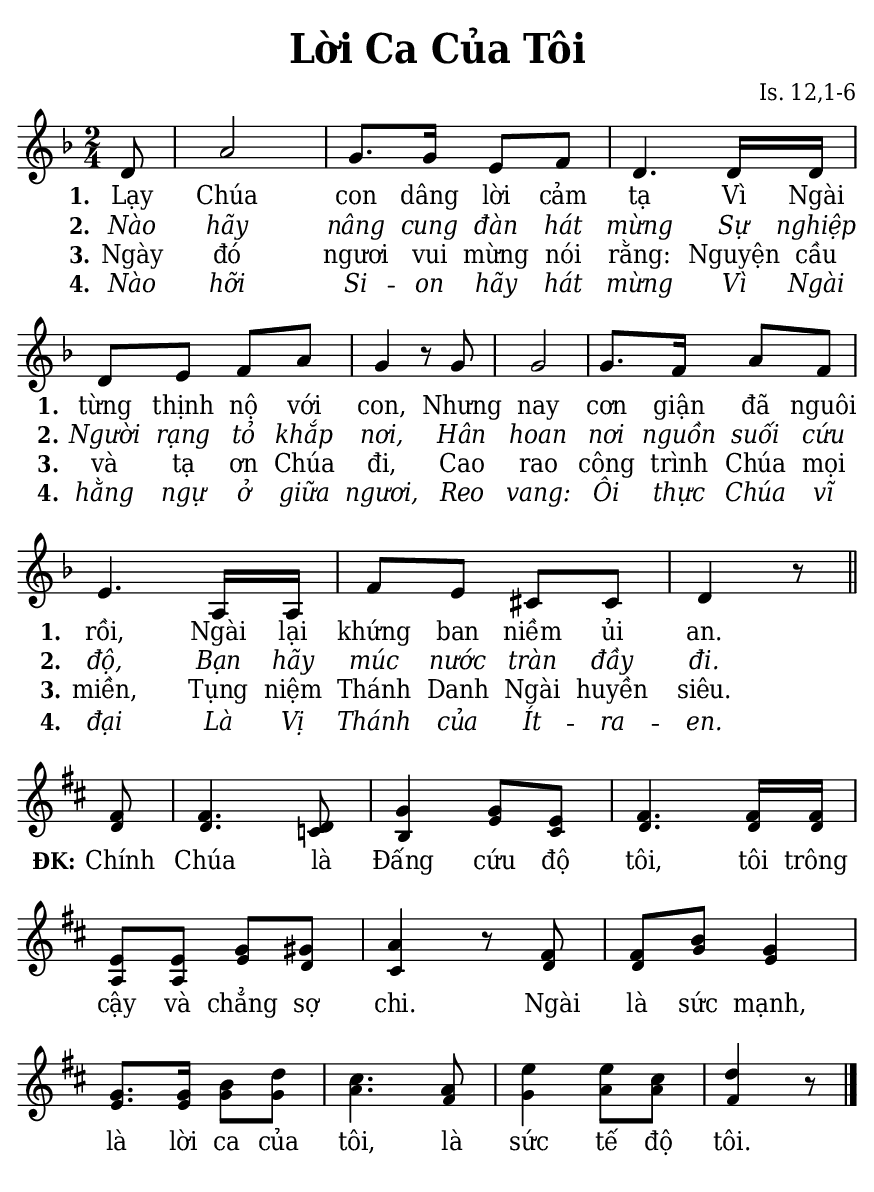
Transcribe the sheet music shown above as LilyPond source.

% Cài đặt chung\
\version "2.22.1"
\include "english.ly"

\header {
  title = \markup { \fontsize #1 "Lời Ca Của Tôi" }
  composer = "Is. 12,1-6"
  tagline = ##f
}

% mã nguồn cho những chức năng chưa hỗ trợ trong phiên bản lilypond hiện tại
% cung cấp bởi cộng đồng lilypond khi gửi email đến lilypond-user@gnu.org
% Đổi kích thước nốt cho bè phụ
notBePhu =
#(define-music-function (font-size music) (number? ly:music?)
   (for-some-music
     (lambda (m)
       (if (music-is-of-type? m 'rhythmic-event)
           (begin
             (set! (ly:music-property m 'tweaks)
                   (cons `(font-size . ,font-size)
                         (ly:music-property m 'tweaks)))
             #t)
           #f))
     music)
   music)

% in số phiên khúc trên mỗi dòng
#(define (add-grob-definition grob-name grob-entry)
     (set! all-grob-descriptions
           (cons ((@@ (lily) completize-grob-entry)
                  (cons grob-name grob-entry))
                 all-grob-descriptions)))

#(add-grob-definition
    'StanzaNumberSpanner
    `((direction . ,LEFT)
      (font-series . bold)
      (padding . 1.0)
      (side-axis . ,X)
      (stencil . ,ly:text-interface::print)
      (X-offset . ,ly:side-position-interface::x-aligned-side)
      (Y-extent . ,grob::always-Y-extent-from-stencil)
      (meta . ((class . Spanner)
               (interfaces . (font-interface
                              side-position-interface
                              stanza-number-interface
                              text-interface))))))

\layout {
    \context {
      \Global
      \grobdescriptions #all-grob-descriptions
    }
    \context {
      \Score
      \remove Stanza_number_align_engraver
      \consists
        #(lambda (context)
           (let ((texts '())
                 (syllables '()))
             (make-engraver
              (acknowledgers
               ((stanza-number-interface engraver grob source-engraver)
                  (set! texts (cons grob texts)))
               ((lyric-syllable-interface engraver grob source-engraver)
                  (set! syllables (cons grob syllables))))
              ((stop-translation-timestep engraver)
                 (for-each
                  (lambda (text)
                    (for-each
                     (lambda (syllable)
                       (ly:pointer-group-interface::add-grob
                        text
                        'side-support-elements
                        syllable))
                     syllables))
                  texts)
                 (set! syllables '())))))
    }
    \context {
      \Lyrics
      \remove Stanza_number_engraver
      \consists
        #(lambda (context)
           (let ((text #f)
                 (last-stanza #f))
             (make-engraver
              ((process-music engraver)
                 (let ((stanza (ly:context-property context 'stanza #f)))
                   (if (and stanza (not (equal? stanza last-stanza)))
                       (let ((column (ly:context-property context
'currentCommandColumn)))
                         (set! last-stanza stanza)
                         (if text
                             (ly:spanner-set-bound! text RIGHT column))
                         (set! text (ly:engraver-make-grob engraver
'StanzaNumberSpanner '()))
                         (ly:grob-set-property! text 'text stanza)
                         (ly:spanner-set-bound! text LEFT column)))))
              ((finalize engraver)
                 (if text
                     (let ((column (ly:context-property context
'currentCommandColumn)))
                       (ly:spanner-set-bound! text RIGHT column)))))))
      \override StanzaNumberSpanner.horizon-padding = 10000
    }
}

stanzaReminderOff =
  \temporary \override StanzaNumberSpanner.after-line-breaking =
     #(lambda (grob)
        ;; Can be replaced with (not (first-broken-spanner? grob)) in 2.23.
        (if (let ((siblings (ly:spanner-broken-into (ly:grob-original grob))))
              (and (pair? siblings)
                   (not (eq? grob (car siblings)))))
            (ly:grob-suicide! grob)))

stanzaReminderOn = \undo \stanzaReminderOff
% kết thúc mã nguồn

% Nhạc phiên khúc
nhacPhienKhucSop = \relative c' {
  \partial 8 d8 |
  a'2 |
  g8. g16 e8 f |
  d4. d16 d |
  d8 e f a |
  g4 r8 g |
  g2 |
  g8. f16 a8 f |
  e4. a,16 a |
  f'8 e cs cs |
  \partial 4. d4 r8 \bar "||" \break
  
  \set Staff.explicitKeySignatureVisibility = #end-of-line-invisible
  \set Staff.printKeyCancellation = ##f
  \key d \major
  \partial 8 fs8 |
  fs4. d8 |
  g4 g8 e |
  fs4. fs16 fs  |
  e8 e g gs |
  a4 r8 fs |
  fs b g4 |
  g8. g16 b8 d |
  cs4. a8 |
  e'4 e8 cs |
  d4 r8 \bar "|."
}

nhacPhienKhucAlto = \relative c' {
  r8 |
  R2*9
  r4.
  
  \set Staff.explicitKeySignatureVisibility = #end-of-line-invisible
  \set Staff.printKeyCancellation = ##f
  \key d \major
  d8 |
  d4. c!8 |
  b4 e8 cs |
  d4. d16 d |
  a8 a e' d |
  cs4 r8 d |
  d g e4 |
  e8. e16 g8 g |
  a4. fs8 |
  g4 a8 a |
  fs4 r8 \bar "|."
}

% Lời phiên khúc
loiPhienKhucSop = \lyrics {
  <<
    {
      \set stanza = "1."
      Lạy Chúa con dâng lời cảm tạ
      Vì Ngài từng thịnh nộ với con,
      Nhưng nay cơn giận đã nguôi rồi,
      Ngài lại khứng ban niềm ủi an.
    }
    \new Lyrics {
	    \set associatedVoice = "beSop"
	    \set stanza = "2."
      \override Lyrics.LyricText.font-shape = #'italic
	    Nào hãy nâng cung đàn hát mừng
	    Sự nghiệp Người rạng tỏ khắp nơi,
	    Hân hoan nơi nguồn suối cứu độ,
	    Bạn hãy múc nước tràn đầy đi.
    }
    \new Lyrics {
	    \set associatedVoice = "beSop"
	    \set stanza = "3."
	    Ngày đó ngươi vui mừng nói rằng:
	    Nguyện cầu và tạ ơn Chúa đi,
	    Cao rao công trình Chúa mọi miền,
	    Tụng niệm Thánh Danh Ngài huyền siêu.
    }
    \new Lyrics {
	    \set associatedVoice = "beSop"
	    \set stanza = "4."
      \override Lyrics.LyricText.font-shape = #'italic
	    Nào hỡi Si -- on hãy hát mừng
	    Vì Ngài hằng ngự ở giữa ngươi,
	    Reo vang: Ôi thực Chúa vĩ đại
	    Là Vị Thánh của Ít -- ra -- en.
    }
  >>
  \stanzaReminderOff
  \set stanza = "ĐK:"
  Chính Chúa là Đấng cứu độ tôi,
  tôi trông cậy và chẳng sợ chi.
  Ngài là sức mạnh, là lời ca của tôi,
  là sức tế độ tôi.
}

% Dàn trang
\paper {
  #(set-paper-size "a5")
  top-margin = 3\mm
  bottom-margin = 3\mm
  left-margin = 3\mm
  right-margin = 3\mm
  indent = #0
  #(define fonts
	 (make-pango-font-tree "Deja Vu Serif Condensed"
	 		       "Deja Vu Serif Condensed"
			       "Deja Vu Serif Condensed"
			       (/ 20 20)))
  print-page-number = ##f
  page-count = 1
  system-system-spacing = #'((basic-distance . 0.1) (padding . 3))
}

TongNhip = {
  \key f \major \time 2/4
  \set Timing.beamExceptions = #'()
  \set Timing.baseMoment = #(ly:make-moment 1/4)
}

\score {
  \new ChoirStaff <<
    \new Staff \with {
        \consists "Merge_rests_engraver"
        printPartCombineTexts = ##f
      }
      <<
      \new Voice \TongNhip \partCombine 
        \nhacPhienKhucSop
        \notBePhu -1 { \nhacPhienKhucAlto }
      \new NullVoice = beSop \nhacPhienKhucSop
      \new Lyrics \lyricsto beSop \loiPhienKhucSop
      >>
  >>
  \layout {
    \override Lyrics.LyricSpace.minimum-distance = #1.5
    \override Score.BarNumber.break-visibility = ##(#f #f #f)
    \override Score.SpacingSpanner.uniform-stretching = ##t
  } 
}
